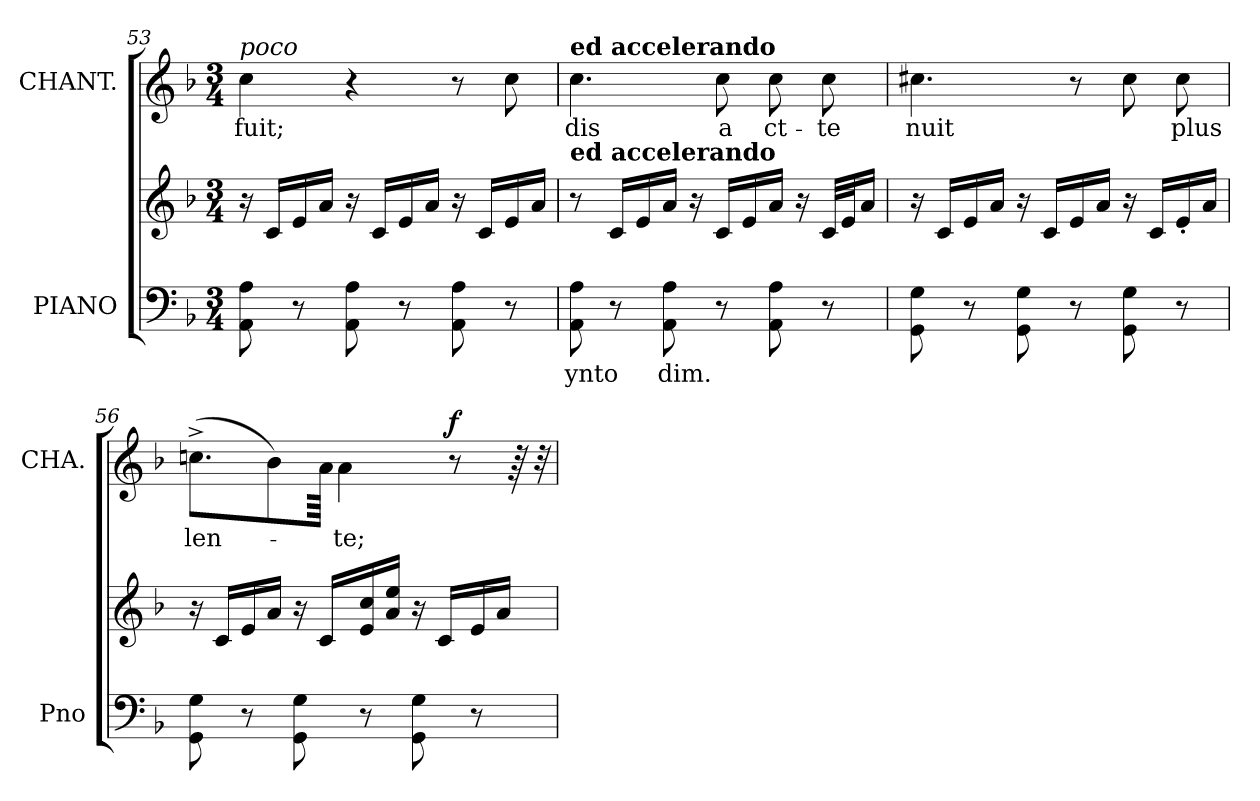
**kern	**text	**kern	**kern	**text	**text	**dynam
*part2	*part2	*part2	*part1	*part1	*part1	*part1
*staff3	*staff3	*staff2	*staff1	*staff1	*staff1	*staff1
*I"PIANO	*	*	*I"CHANT.	*	*	*
*I'Pno	*	*	*I'CHA.	*	*	*
*clefF4	*	*clefG2	*clefG2	*	*	*
*k[b-]	*	*k[b-]	*k[b-]	*	*	*
*F:	*	*F:	*F:	*	*	*
*M3/4	*	*M3/4	*M3/4	*	*	*
=53	=53	=53	=53	=53	=53	=53
!	!	!	!LO:TX:a:i:t=poco	!	!	!
!	!	!	!	!LO:LY:b:color=#000000	!	!
8AAi\ 8Ai	.	16r	4cci\	fuit;	.	.
.	.	16ci/LL	.	.	.	.
8r	.	16ei/	.	.	.	.
.	.	16ai/JJ	.	.	.	.
8AAi\ 8Ai	.	16r	4r	.	.	.
.	.	16ci/LL	.	.	.	.
8r	.	16ei/	.	.	.	.
.	.	16ai/JJ	.	.	.	.
8AAi\ 8Ai	.	16r	8r	.	.	.
.	.	16ci/LL	.	.	.	.
8r	.	16ei/	8cci\	.	.	.
.	.	16ai/JJ	.	.	.	.
!!LO:PB:g=z
=54	=54	=54	=54	=54	=54	=54
!	!LO:LY:b:color=#000000	!	!	!	!	!
!	!	!	!LO:TX:a:B:t=ed accelerando	!	!	!
!	!	!LO:TX:a:B:t=ed accelerando	!	!	!	!
!	!	!	!	!LO:LY:b:color=#000000	!	!
8AAi\ 8Ai	ynto	8r	4.cci\	dis	.	.
8r	.	16ci/LL	.	.	.	.
.	.	16ei/	.	.	.	.
!	!LO:LY:b:color=#000000	!	!	!	!	!
8AAi\ 8Ai	dim.	16ai/JJ	.	.	.	.
.	.	16r	.	.	.	.
!	!	!	!	!LO:LY:b:color=#000000	!	!
8r	.	16ci/LL	8cci\	a	.	.
.	.	16ei/	.	.	.	.
!	!	!	!	!LO:LY:b:color=#000000	!	!
8AAi\ 8Ai	.	16ai/JJ	8cci\	ct-	.	.
.	.	16r	.	.	.	.
!	!	!	!	!LO:LY:b:color=#000000	!	!
8r	.	32ci/LLL	8cci\	te	.	.
.	.	32ei/J	.	.	.	.
.	.	16ai/JJ	.	.	.	.
=55	=55	=55	=55	=55	=55	=55
!	!	!	!	!LO:LY:b:color=#000000	!	!
8GGi\ 8Gi	.	16r	4.cc#Xi\	nuit	.	.
.	.	16ci/LL	.	.	.	.
8r	.	16ei/	.	.	.	.
.	.	16ai/JJ	.	.	.	.
8GGi\ 8Gi	.	16r	.	.	.	.
.	.	16ci/LL	.	.	.	.
!	!	!	!	!LO:LY:b:color=#000000	!	!
8r	.	16ei/	8r	sois	.	.
.	.	16ai/JJ	.	.	.	.
8GGi\ 8Gi	.	16r	8cc#i\	.	.	.
.	.	16ci/LL	.	.	.	.
!	!	!	!	!LO:LY:b:color=#000000	!	!
8r	.	16e'i/	8cc#i\	plus	.	.
.	.	16ai/JJ	.	.	.	.
=56	=56	=56	=56	=56	=56	=56
!	!	!	!	!LO:LY:b:color=#000000	!	!
8GGi\ 8Gi	.	16r	(8.ccn^i\L	len-	.	.
.	.	16ci/LL	.	.	.	.
8r	.	16ei/	.	.	.	.
.	.	16ai/JJ	8b-i\)	.	.	.
8GGi\ 8Gi	.	16r	.	.	.	.
.	.	16ci/LL	64ai\Jkkk	.	.	.
!	!	!	!	!LO:LY:b:color=#000000	!	!
.	.	.	4ai\	te;	.	.
8r	.	16ei/ 16cci	.	.	.	.
.	.	16ai/ 16eeiJJ	.	.	.	.
8GGi\ 8Gi	.	16r	.	.	.	.
.	.	16ci/LL	.	.	.	.
!	!	!	!	!LO:LY:b:color=#000000	!LO:LY:b:color=#000000	!
.	.	.	8r	et	l'au-	f
8r	.	16ei/	.	.	.	.
.	.	16ai/JJ	.	.	.	.
.	.	.	64r	.	.	.
.	.	.	32r	.	.	.
=	=	=	=	=	=	=
*-	*-	*-	*-	*-	*-	*-
